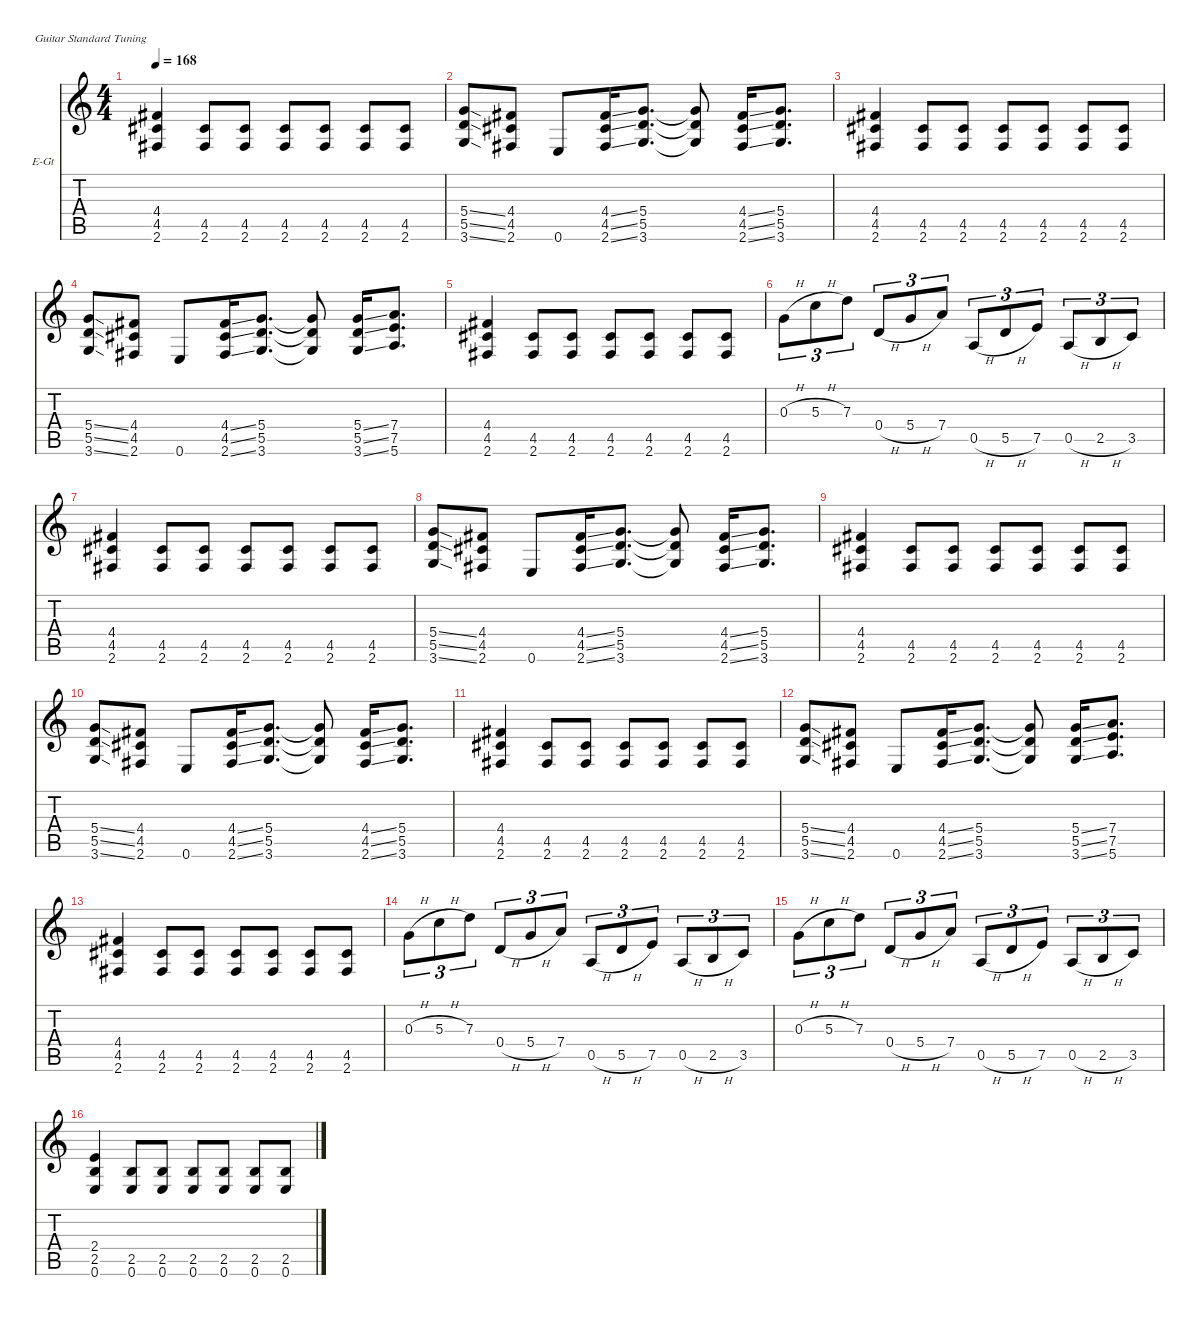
\hideDynamics
\bracketExtendMode nobrackets
\firstSystemTrackNameOrientation horizontal
\otherSystemsTrackNameOrientation horizontal
\track ("Guitar IV" "E-Gt") {instrument distortionguitar}
\staff {score tabs}
\tuning (E4 B3 G3 D3 A2 E2)
\ts (4 4)
\tempo 168
\clef g2
\ks c
(4.4{acc #} 4.5{acc #} 2.6{acc #}).4{dy f} (4.5{acc #} 2.6{acc #}).8 (4.5{acc #} 2.6{acc #}).8 (4.5{acc #} 2.6{acc #}).8 (4.5{acc #} 2.6{acc #}).8 (4.5{acc #} 2.6{acc #}).8 (4.5{acc #} 2.6{acc #}).8 |
(5.4{ss} 5.5{ss} 3.6{ss}).8 (4.4{acc #} 4.5{acc #} 2.6{acc #}).8 0.6.8 (4.4{ss acc #} 4.5{ss acc #} 2.6{ss acc #}).16 (5.4 5.5 3.6).8{d} (5.4{t} 5.5{t} 3.6{t}).8 (4.4{ss acc #} 4.5{ss acc #} 2.6{ss acc #}).16 (5.4 5.5 3.6).8{d} |
(4.4{acc #} 4.5{acc #} 2.6{acc #}).4 (4.5{acc #} 2.6{acc #}).8 (4.5{acc #} 2.6{acc #}).8 (4.5{acc #} 2.6{acc #}).8 (4.5{acc #} 2.6{acc #}).8 (4.5{acc #} 2.6{acc #}).8 (4.5{acc #} 2.6{acc #}).8 |
(5.4{ss} 5.5{ss} 3.6{ss}).8 (4.4{acc #} 4.5{acc #} 2.6{acc #}).8 0.6.8 (4.4{ss acc #} 4.5{ss acc #} 2.6{ss acc #}).16 (5.4 5.5 3.6).8{d} (5.4{t} 5.5{t} 3.6{t}).8 (5.4{ss} 5.5{ss} 3.6{ss}).16 (7.4 7.5 5.6).8{d} |
(4.4{acc #} 4.5{acc #} 2.6{acc #}).4 (4.5{acc #} 2.6{acc #}).8 (4.5{acc #} 2.6{acc #}).8 (4.5{acc #} 2.6{acc #}).8 (4.5{acc #} 2.6{acc #}).8 (4.5{acc #} 2.6{acc #}).8 (4.5{acc #} 2.6{acc #}).8 |
0.3{h}.8{tu (3 2)} 5.3{h}.8{tu (3 2)} 7.3.8{tu (3 2)} 0.4{h}.8{tu (3 2)} 5.4{h}.8{tu (3 2)} 7.4.8{tu (3 2)} 0.5{h}.8{tu (3 2)} 5.5{h}.8{tu (3 2)} 7.5.8{tu (3 2)} 0.5{h}.8{tu (3 2)} 2.5{h}.8{tu (3 2)} 3.5.8{tu (3 2)} |
(4.4{acc #} 4.5{acc #} 2.6{acc #}).4 (4.5{acc #} 2.6{acc #}).8 (4.5{acc #} 2.6{acc #}).8 (4.5{acc #} 2.6{acc #}).8 (4.5{acc #} 2.6{acc #}).8 (4.5{acc #} 2.6{acc #}).8 (4.5{acc #} 2.6{acc #}).8 |
(5.4{ss} 5.5{ss} 3.6{ss}).8 (4.4{acc #} 4.5{acc #} 2.6{acc #}).8 0.6.8 (4.4{ss acc #} 4.5{ss acc #} 2.6{ss acc #}).16 (5.4 5.5 3.6).8{d} (5.4{t} 5.5{t} 3.6{t}).8 (4.4{ss acc #} 4.5{ss acc #} 2.6{ss acc #}).16 (5.4 5.5 3.6).8{d} |
(4.4{acc #} 4.5{acc #} 2.6{acc #}).4 (4.5{acc #} 2.6{acc #}).8 (4.5{acc #} 2.6{acc #}).8 (4.5{acc #} 2.6{acc #}).8 (4.5{acc #} 2.6{acc #}).8 (4.5{acc #} 2.6{acc #}).8 (4.5{acc #} 2.6{acc #}).8 |
(5.4{ss} 5.5{ss} 3.6{ss}).8 (4.4{acc #} 4.5{acc #} 2.6{acc #}).8 0.6.8 (4.4{ss acc #} 4.5{ss acc #} 2.6{ss acc #}).16 (5.4 5.5 3.6).8{d} (5.4{t} 5.5{t} 3.6{t}).8 (4.4{ss acc #} 4.5{ss acc #} 2.6{ss acc #}).16 (5.4 5.5 3.6).8{d} |
(4.4{acc #} 4.5{acc #} 2.6{acc #}).4 (4.5{acc #} 2.6{acc #}).8 (4.5{acc #} 2.6{acc #}).8 (4.5{acc #} 2.6{acc #}).8 (4.5{acc #} 2.6{acc #}).8 (4.5{acc #} 2.6{acc #}).8 (4.5{acc #} 2.6{acc #}).8 |
(5.4{ss} 5.5{ss} 3.6{ss}).8 (4.4{acc #} 4.5{acc #} 2.6{acc #}).8 0.6.8 (4.4{ss acc #} 4.5{ss acc #} 2.6{ss acc #}).16 (5.4 5.5 3.6).8{d} (5.4{t} 5.5{t} 3.6{t}).8 (5.4{ss} 5.5{ss} 3.6{ss}).16 (7.4 7.5 5.6).8{d} |
(4.4{acc #} 4.5{acc #} 2.6{acc #}).4 (4.5{acc #} 2.6{acc #}).8 (4.5{acc #} 2.6{acc #}).8 (4.5{acc #} 2.6{acc #}).8 (4.5{acc #} 2.6{acc #}).8 (4.5{acc #} 2.6{acc #}).8 (4.5{acc #} 2.6{acc #}).8 |
0.3{h}.8{tu (3 2)} 5.3{h}.8{tu (3 2)} 7.3.8{tu (3 2)} 0.4{h}.8{tu (3 2)} 5.4{h}.8{tu (3 2)} 7.4.8{tu (3 2)} 0.5{h}.8{tu (3 2)} 5.5{h}.8{tu (3 2)} 7.5.8{tu (3 2)} 0.5{h}.8{tu (3 2)} 2.5{h}.8{tu (3 2)} 3.5.8{tu (3 2)} |
0.3{h}.8{tu (3 2)} 5.3{h}.8{tu (3 2)} 7.3.8{tu (3 2)} 0.4{h}.8{tu (3 2)} 5.4{h}.8{tu (3 2)} 7.4.8{tu (3 2)} 0.5{h}.8{tu (3 2)} 5.5{h}.8{tu (3 2)} 7.5.8{tu (3 2)} 0.5{h}.8{tu (3 2)} 2.5{h}.8{tu (3 2)} 3.5.8{tu (3 2)} |
(2.4 2.5 0.6).4 (2.5 0.6).8 (2.5 0.6).8 (2.5 0.6).8 (2.5 0.6).8 (2.5 0.6).8 (2.5 0.6).8
